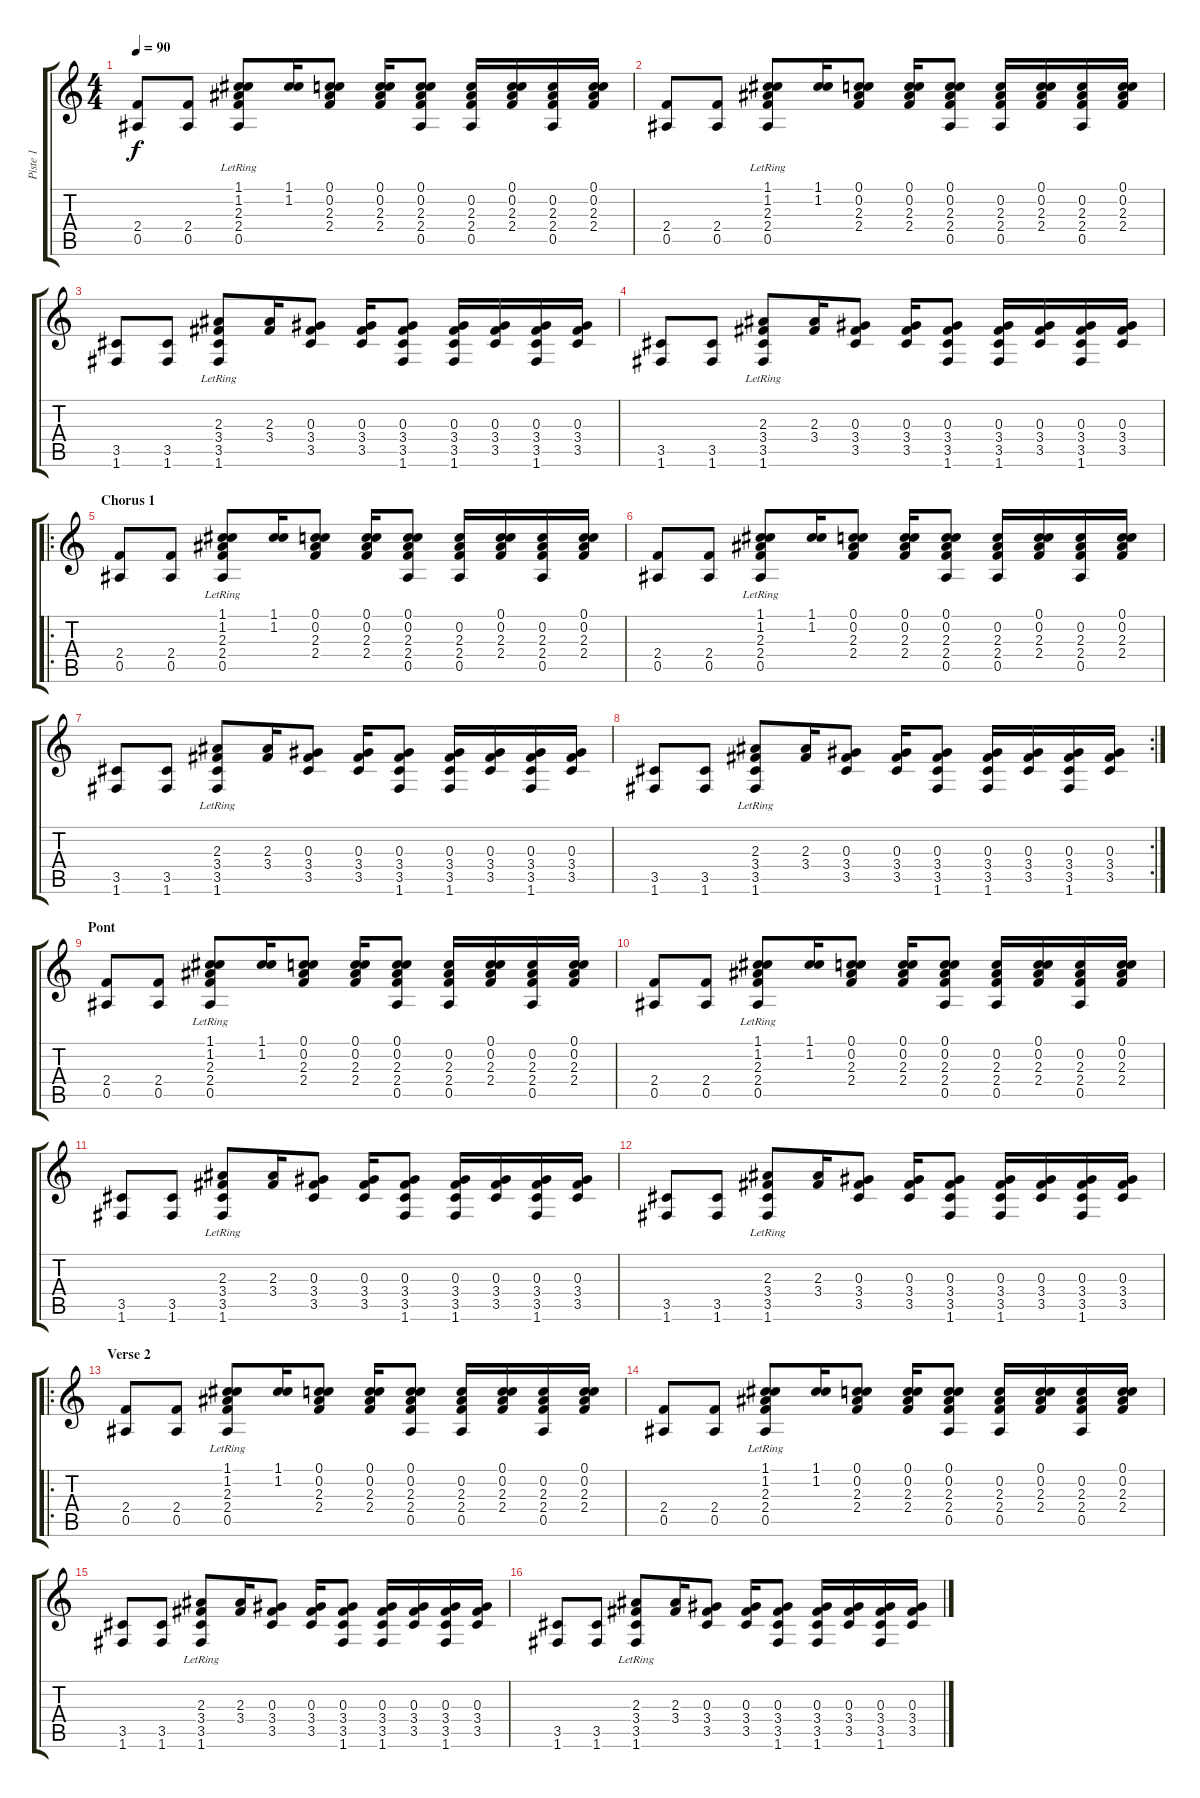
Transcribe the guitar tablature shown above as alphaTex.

\track ("Piste 1" "Piste 1") {instrument acousticguitarsteel}
\staff {score tabs}
\tuning (C4 C4 Ab3 Eb3 Bb2 F2) {hide}
\ts (4 4)
\tempo 90
\clef g2
\ks c
(2.4 0.5).8{dy f} (2.4 0.5).8 (1.1 1.2 2.3{lr} 2.4{lr} 0.5{lr}).8 (1.1 1.2).16 (0.1 0.2 2.3 2.4).8 (0.1 0.2 2.3 2.4).16 (0.1 0.2 2.3 2.4 0.5).8 (0.2 2.3 2.4 0.5).16 (0.1 0.2 2.3 2.4).16 (0.2 2.3 2.4 0.5).16 (0.1 0.2 2.3 2.4).16 |
(2.4 0.5).8 (2.4 0.5).8 (1.1 1.2 2.3{lr} 2.4{lr} 0.5{lr}).8 (1.1 1.2).16 (0.1 0.2 2.3 2.4).8 (0.1 0.2 2.3 2.4).16 (0.1 0.2 2.3 2.4 0.5).8 (0.2 2.3 2.4 0.5).16 (0.1 0.2 2.3 2.4).16 (0.2 2.3 2.4 0.5).16 (0.1 0.2 2.3 2.4).16 |
(3.5 1.6).8 (3.5 1.6).8 (2.3{lr} 3.4{lr} 3.5{lr} 1.6).8 (2.3 3.4).16 (0.3 3.4 3.5).8 (0.3 3.4 3.5).16 (0.3 3.4 3.5 1.6).8 (0.3 3.4 3.5 1.6).16 (0.3 3.4 3.5).16 (0.3 3.4 3.5 1.6).16 (0.3 3.4 3.5).16 |
(3.5 1.6).8 (3.5 1.6).8 (2.3{lr} 3.4{lr} 3.5{lr} 1.6).8 (2.3 3.4).16 (0.3 3.4 3.5).8 (0.3 3.4 3.5).16 (0.3 3.4 3.5 1.6).8 (0.3 3.4 3.5 1.6).16 (0.3 3.4 3.5).16 (0.3 3.4 3.5 1.6).16 (0.3 3.4 3.5).16 |
\ro
\section ("" "Chorus 1")
(2.4 0.5).8 (2.4 0.5).8 (1.1 1.2 2.3{lr} 2.4{lr} 0.5{lr}).8 (1.1 1.2).16 (0.1 0.2 2.3 2.4).8 (0.1 0.2 2.3 2.4).16 (0.1 0.2 2.3 2.4 0.5).8 (0.2 2.3 2.4 0.5).16 (0.1 0.2 2.3 2.4).16 (0.2 2.3 2.4 0.5).16 (0.1 0.2 2.3 2.4).16 |
(2.4 0.5).8 (2.4 0.5).8 (1.1 1.2 2.3{lr} 2.4{lr} 0.5{lr}).8 (1.1 1.2).16 (0.1 0.2 2.3 2.4).8 (0.1 0.2 2.3 2.4).16 (0.1 0.2 2.3 2.4 0.5).8 (0.2 2.3 2.4 0.5).16 (0.1 0.2 2.3 2.4).16 (0.2 2.3 2.4 0.5).16 (0.1 0.2 2.3 2.4).16 |
(3.5 1.6).8 (3.5 1.6).8 (2.3{lr} 3.4{lr} 3.5{lr} 1.6).8 (2.3 3.4).16 (0.3 3.4 3.5).8 (0.3 3.4 3.5).16 (0.3 3.4 3.5 1.6).8 (0.3 3.4 3.5 1.6).16 (0.3 3.4 3.5).16 (0.3 3.4 3.5 1.6).16 (0.3 3.4 3.5).16 |
\rc 2
(3.5 1.6).8 (3.5 1.6).8 (2.3{lr} 3.4{lr} 3.5{lr} 1.6).8 (2.3 3.4).16 (0.3 3.4 3.5).8 (0.3 3.4 3.5).16 (0.3 3.4 3.5 1.6).8 (0.3 3.4 3.5 1.6).16 (0.3 3.4 3.5).16 (0.3 3.4 3.5 1.6).16 (0.3 3.4 3.5).16 |
\section ("" "Pont")
(2.4 0.5).8 (2.4 0.5).8 (1.1 1.2 2.3{lr} 2.4{lr} 0.5{lr}).8 (1.1 1.2).16 (0.1 0.2 2.3 2.4).8 (0.1 0.2 2.3 2.4).16 (0.1 0.2 2.3 2.4 0.5).8 (0.2 2.3 2.4 0.5).16 (0.1 0.2 2.3 2.4).16 (0.2 2.3 2.4 0.5).16 (0.1 0.2 2.3 2.4).16 |
(2.4 0.5).8 (2.4 0.5).8 (1.1 1.2 2.3{lr} 2.4{lr} 0.5{lr}).8 (1.1 1.2).16 (0.1 0.2 2.3 2.4).8 (0.1 0.2 2.3 2.4).16 (0.1 0.2 2.3 2.4 0.5).8 (0.2 2.3 2.4 0.5).16 (0.1 0.2 2.3 2.4).16 (0.2 2.3 2.4 0.5).16 (0.1 0.2 2.3 2.4).16 |
(3.5 1.6).8 (3.5 1.6).8 (2.3{lr} 3.4{lr} 3.5{lr} 1.6).8 (2.3 3.4).16 (0.3 3.4 3.5).8 (0.3 3.4 3.5).16 (0.3 3.4 3.5 1.6).8 (0.3 3.4 3.5 1.6).16 (0.3 3.4 3.5).16 (0.3 3.4 3.5 1.6).16 (0.3 3.4 3.5).16 |
(3.5 1.6).8 (3.5 1.6).8 (2.3{lr} 3.4{lr} 3.5{lr} 1.6).8 (2.3 3.4).16 (0.3 3.4 3.5).8 (0.3 3.4 3.5).16 (0.3 3.4 3.5 1.6).8 (0.3 3.4 3.5 1.6).16 (0.3 3.4 3.5).16 (0.3 3.4 3.5 1.6).16 (0.3 3.4 3.5).16 |
\ro
\section ("" "Verse 2")
(2.4 0.5).8 (2.4 0.5).8 (1.1 1.2 2.3{lr} 2.4{lr} 0.5{lr}).8 (1.1 1.2).16 (0.1 0.2 2.3 2.4).8 (0.1 0.2 2.3 2.4).16 (0.1 0.2 2.3 2.4 0.5).8 (0.2 2.3 2.4 0.5).16 (0.1 0.2 2.3 2.4).16 (0.2 2.3 2.4 0.5).16 (0.1 0.2 2.3 2.4).16 |
(2.4 0.5).8 (2.4 0.5).8 (1.1 1.2 2.3{lr} 2.4{lr} 0.5{lr}).8 (1.1 1.2).16 (0.1 0.2 2.3 2.4).8 (0.1 0.2 2.3 2.4).16 (0.1 0.2 2.3 2.4 0.5).8 (0.2 2.3 2.4 0.5).16 (0.1 0.2 2.3 2.4).16 (0.2 2.3 2.4 0.5).16 (0.1 0.2 2.3 2.4).16 |
(3.5 1.6).8 (3.5 1.6).8 (2.3{lr} 3.4{lr} 3.5{lr} 1.6).8 (2.3 3.4).16 (0.3 3.4 3.5).8 (0.3 3.4 3.5).16 (0.3 3.4 3.5 1.6).8 (0.3 3.4 3.5 1.6).16 (0.3 3.4 3.5).16 (0.3 3.4 3.5 1.6).16 (0.3 3.4 3.5).16 |
(3.5 1.6).8 (3.5 1.6).8 (2.3{lr} 3.4{lr} 3.5{lr} 1.6).8 (2.3 3.4).16 (0.3 3.4 3.5).8 (0.3 3.4 3.5).16 (0.3 3.4 3.5 1.6).8 (0.3 3.4 3.5 1.6).16 (0.3 3.4 3.5).16 (0.3 3.4 3.5 1.6).16 (0.3 3.4 3.5).16
